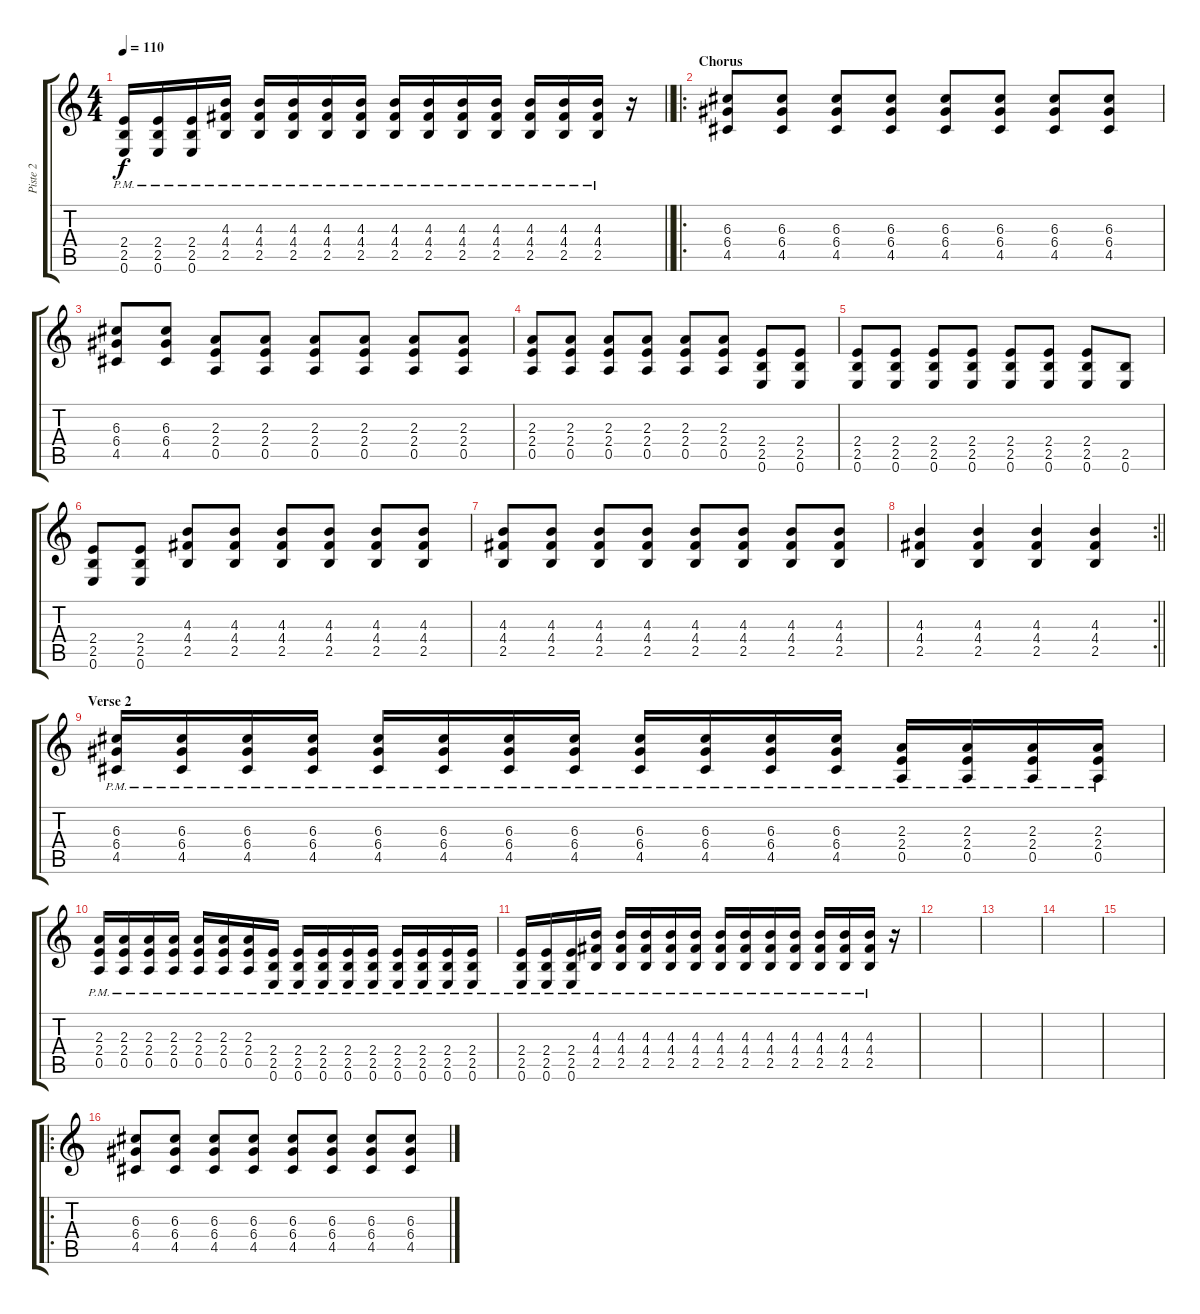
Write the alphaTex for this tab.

\track ("Piste 2" "Piste 2") {instrument distortionguitar}
\staff {score tabs}
\tuning (E4 B3 G3 D3 A2 E2) {hide}
\ts (4 4)
\tempo 110
\clef g2
\barLineRight lightlight
\ks c
(2.4{pm} 2.5{pm} 0.6{pm}).16{dy f} (2.4{pm} 2.5{pm} 0.6{pm}).16 (2.4{pm} 2.5{pm} 0.6{pm}).16 (4.3{pm} 4.4{pm} 2.5{pm}).16 (4.3{pm} 4.4{pm} 2.5{pm}).16 (4.3{pm} 4.4{pm} 2.5{pm}).16 (4.3{pm} 4.4{pm} 2.5{pm}).16 (4.3{pm} 4.4{pm} 2.5{pm}).16 (4.3{pm} 4.4{pm} 2.5{pm}).16 (4.3{pm} 4.4{pm} 2.5{pm}).16 (4.3{pm} 4.4{pm} 2.5{pm}).16 (4.3{pm} 4.4{pm} 2.5{pm}).16 (4.3{pm} 4.4{pm} 2.5{pm}).16 (4.3{pm} 4.4{pm} 2.5{pm}).16 (4.3{pm} 4.4{pm} 2.5{pm}).16 r.16 |
\ro
\section ("" "Chorus")
(6.3 6.4 4.5).8 (6.3 6.4 4.5).8 (6.3 6.4 4.5).8 (6.3 6.4 4.5).8 (6.3 6.4 4.5).8 (6.3 6.4 4.5).8 (6.3 6.4 4.5).8 (6.3 6.4 4.5).8 |
(6.3 6.4 4.5).8 (6.3 6.4 4.5).8 (2.3 2.4 0.5).8 (2.3 2.4 0.5).8 (2.3 2.4 0.5).8 (2.3 2.4 0.5).8 (2.3 2.4 0.5).8 (2.3 2.4 0.5).8 |
(2.3 2.4 0.5).8 (2.3 2.4 0.5).8 (2.3 2.4 0.5).8 (2.3 2.4 0.5).8 (2.3 2.4 0.5).8 (2.3 2.4 0.5).8 (2.4 2.5 0.6).8 (2.4 2.5 0.6).8 |
(2.4 2.5 0.6).8 (2.4 2.5 0.6).8 (2.4 2.5 0.6).8 (2.4 2.5 0.6).8 (2.4 2.5 0.6).8 (2.4 2.5 0.6).8 (2.4 2.5 0.6).8 (2.5 0.6).8 |
(2.4 2.5 0.6).8 (2.4 2.5 0.6).8 (4.3 4.4 2.5).8 (4.3 4.4 2.5).8 (4.3 4.4 2.5).8 (4.3 4.4 2.5).8 (4.3 4.4 2.5).8 (4.3 4.4 2.5).8 |
(4.3 4.4 2.5).8 (4.3 4.4 2.5).8 (4.3 4.4 2.5).8 (4.3 4.4 2.5).8 (4.3 4.4 2.5).8 (4.3 4.4 2.5).8 (4.3 4.4 2.5).8 (4.3 4.4 2.5).8 |
\rc 2
\barLineRight lightlight
(4.3 4.4 2.5).4 (4.3 4.4 2.5).4 (4.3 4.4 2.5).4 (4.3 4.4 2.5).4 |
\section ("" "Verse 2")
(6.3{pm} 6.4{pm} 4.5{pm}).16 (6.3{pm} 6.4{pm} 4.5{pm}).16 (6.3{pm} 6.4{pm} 4.5{pm}).16 (6.3{pm} 6.4{pm} 4.5{pm}).16 (6.3{pm} 6.4{pm} 4.5{pm}).16 (6.3{pm} 6.4{pm} 4.5{pm}).16 (6.3{pm} 6.4{pm} 4.5{pm}).16 (6.3{pm} 6.4{pm} 4.5{pm}).16 (6.3{pm} 6.4{pm} 4.5{pm}).16 (6.3{pm} 6.4{pm} 4.5{pm}).16 (6.3{pm} 6.4{pm} 4.5{pm}).16 (6.3{pm} 6.4{pm} 4.5{pm}).16 (2.3{pm} 2.4{pm} 0.5{pm}).16 (2.3{pm} 2.4{pm} 0.5{pm}).16 (2.3{pm} 2.4{pm} 0.5{pm}).16 (2.3{pm} 2.4{pm} 0.5{pm}).16 |
(2.3{pm} 2.4{pm} 0.5{pm}).16 (2.3{pm} 2.4{pm} 0.5{pm}).16 (2.3{pm} 2.4{pm} 0.5{pm}).16 (2.3{pm} 2.4{pm} 0.5{pm}).16 (2.3{pm} 2.4{pm} 0.5{pm}).16 (2.3{pm} 2.4{pm} 0.5{pm}).16 (2.3{pm} 2.4{pm} 0.5{pm}).16 (2.4{pm} 2.5{pm} 0.6{pm}).16 (2.4{pm} 2.5{pm} 0.6{pm}).16 (2.4{pm} 2.5{pm} 0.6{pm}).16 (2.4{pm} 2.5{pm} 0.6{pm}).16 (2.4{pm} 2.5{pm} 0.6{pm}).16 (2.4{pm} 2.5{pm} 0.6{pm}).16 (2.4{pm} 2.5{pm} 0.6{pm}).16 (2.4{pm} 2.5{pm} 0.6{pm}).16 (2.4{pm} 2.5{pm} 0.6{pm}).16 |
(2.4{pm} 2.5{pm} 0.6{pm}).16 (2.4{pm} 2.5{pm} 0.6{pm}).16 (2.4{pm} 2.5{pm} 0.6{pm}).16 (4.3{pm} 4.4{pm} 2.5{pm}).16 (4.3{pm} 4.4{pm} 2.5{pm}).16 (4.3{pm} 4.4{pm} 2.5{pm}).16 (4.3{pm} 4.4{pm} 2.5{pm}).16 (4.3{pm} 4.4{pm} 2.5{pm}).16 (4.3{pm} 4.4{pm} 2.5{pm}).16 (4.3{pm} 4.4{pm} 2.5{pm}).16 (4.3{pm} 4.4{pm} 2.5{pm}).16 (4.3{pm} 4.4{pm} 2.5{pm}).16 (4.3{pm} 4.4{pm} 2.5{pm}).16 (4.3{pm} 4.4{pm} 2.5{pm}).16 (4.3{pm} 4.4{pm} 2.5{pm}).16 r.16 |
|
|
|
|
\ro
(6.3 6.4 4.5).8 (6.3 6.4 4.5).8 (6.3 6.4 4.5).8 (6.3 6.4 4.5).8 (6.3 6.4 4.5).8 (6.3 6.4 4.5).8 (6.3 6.4 4.5).8 (6.3 6.4 4.5).8
